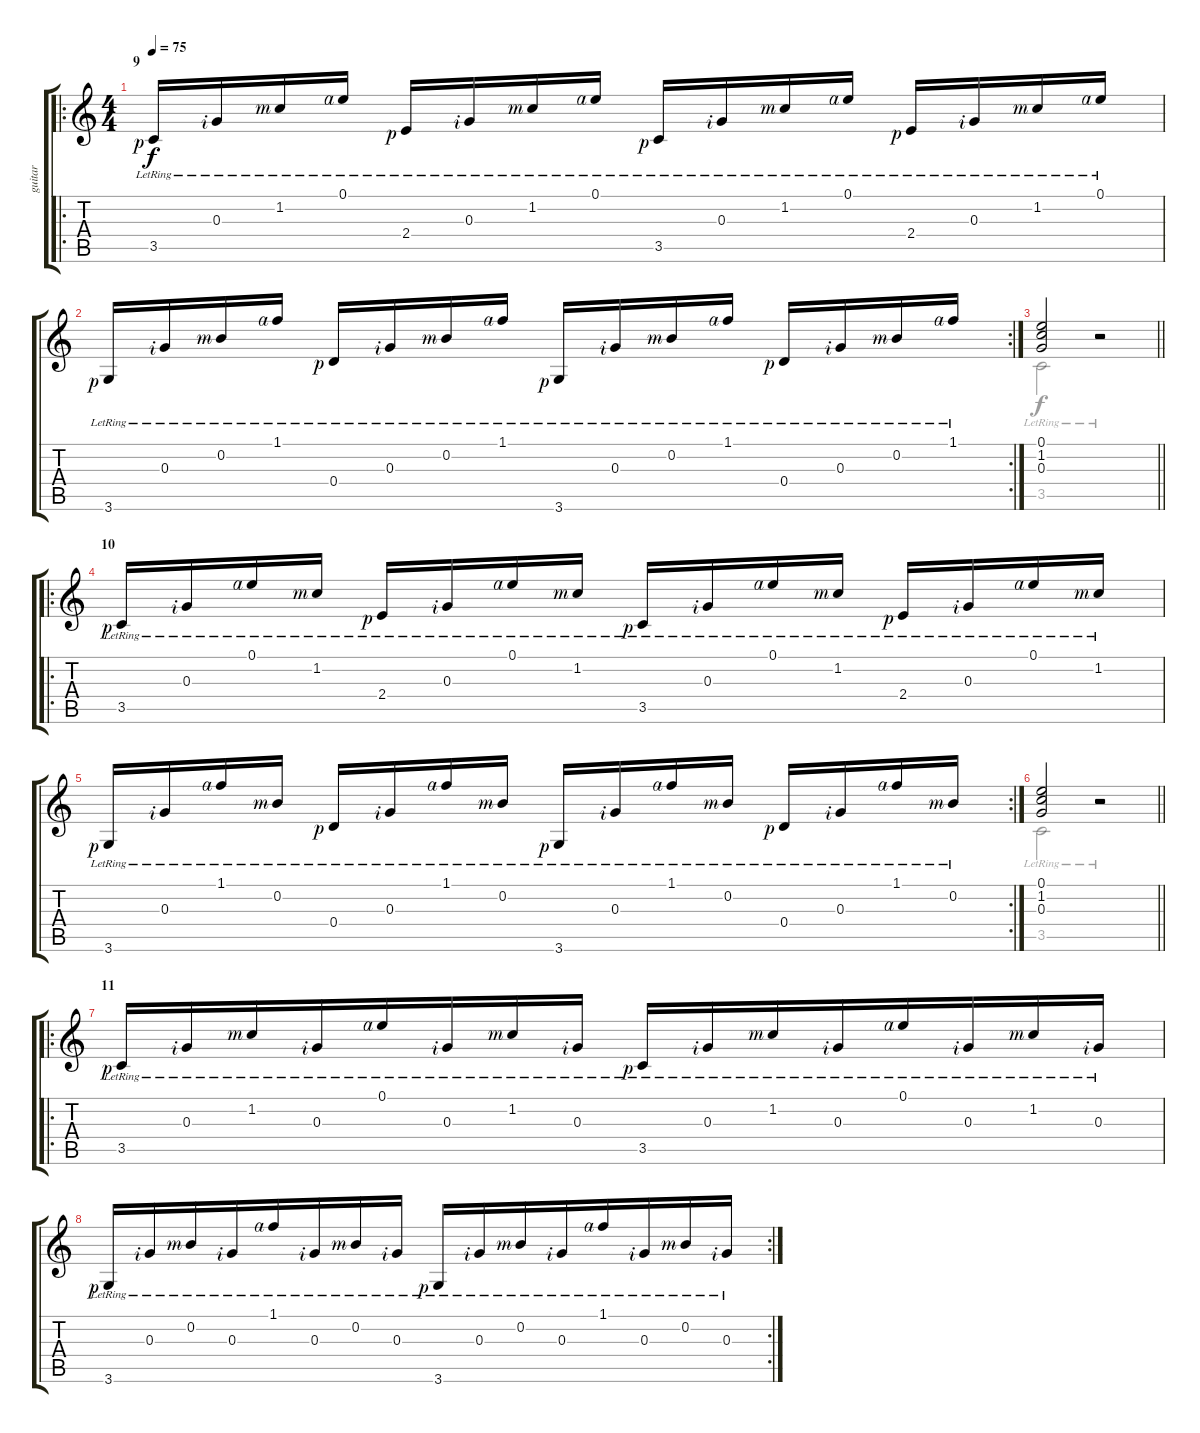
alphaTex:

\track ("guitar" "guitar") {instrument acousticguitarnylon}
\staff {score tabs}
\tuning (E4 B3 G3 D3 A2 E2) {hide}
\voice
\ro
\ts (4 4)
\section ("" "9")
\tempo 75
\clef g2
\ks c
3.5{lr rf 1}.16{dy f} 0.3{lr rf 2}.16 1.2{lr rf 3}.16 0.1{lr rf 4}.16 2.4{lr rf 1}.16{beam Up} 0.3{lr rf 2}.16{beam Up} 1.2{lr rf 3}.16{beam Up} 0.1{lr rf 4}.16{beam Up} 3.5{lr rf 1}.16 0.3{lr rf 2}.16 1.2{lr rf 3}.16 0.1{lr rf 4}.16 2.4{lr rf 1}.16{beam Up} 0.3{lr rf 2}.16{beam Up} 1.2{lr rf 3}.16{beam Up} 0.1{lr rf 4}.16{beam Up} |
\rc 2
3.6{lr rf 1}.16 0.3{lr rf 2}.16 0.2{lr rf 3}.16 1.1{lr rf 4}.16 0.4{lr rf 1}.16{beam Up} 0.3{lr rf 2}.16{beam Up} 0.2{lr rf 3}.16{beam Up} 1.1{lr rf 4}.16{beam Up} 3.6{lr rf 1}.16 0.3{lr rf 2}.16 0.2{lr rf 3}.16 1.1{lr rf 4}.16 0.4{lr rf 1}.16{beam Up} 0.3{lr rf 2}.16{beam Up} 0.2{lr rf 3}.16{beam Up} 1.1{lr rf 4}.16{beam Up} |
\barLineRight lightlight
(0.1 1.2 0.3).2 r.2 |
\ro
\section ("" "10")
3.5{lr rf 1}.16 0.3{lr rf 2}.16 0.1{lr rf 4}.16 1.2{lr rf 3}.16 2.4{lr rf 1}.16{beam Up} 0.3{lr rf 2}.16{beam Up} 0.1{lr rf 4}.16{beam Up} 1.2{lr rf 3}.16{beam Up} 3.5{lr rf 1}.16 0.3{lr rf 2}.16 0.1{lr rf 4}.16 1.2{lr rf 3}.16 2.4{lr rf 1}.16{beam Up} 0.3{lr rf 2}.16{beam Up} 0.1{lr rf 4}.16{beam Up} 1.2{lr rf 3}.16{beam Up} |
\rc 2
3.6{lr rf 1}.16 0.3{lr rf 2}.16 1.1{lr rf 4}.16 0.2{lr rf 3}.16 0.4{lr rf 1}.16{beam Up} 0.3{lr rf 2}.16{beam Up} 1.1{lr rf 4}.16{beam Up} 0.2{lr rf 3}.16{beam Up} 3.6{lr rf 1}.16 0.3{lr rf 2}.16 1.1{lr rf 4}.16 0.2{lr rf 3}.16 0.4{lr rf 1}.16{beam Up} 0.3{lr rf 2}.16{beam Up} 1.1{lr rf 4}.16{beam Up} 0.2{lr rf 3}.16{beam Up} |
\barLineRight lightlight
(0.1 1.2 0.3).2 r.2 |
\ro
\section ("" "11")
3.5{lr rf 1}.16 0.3{lr rf 2}.16 1.2{lr rf 3}.16 0.3{lr rf 2}.16{beam merge} 0.1{lr rf 4}.16{beam Up} 0.3{lr rf 2}.16{beam Up} 1.2{lr rf 3}.16{beam Up} 0.3{lr rf 2}.16{beam Up} 3.5{lr rf 1}.16 0.3{lr rf 2}.16 1.2{lr rf 3}.16 0.3{lr rf 2}.16{beam merge} 0.1{lr rf 4}.16{beam Up} 0.3{lr rf 2}.16{beam Up} 1.2{lr rf 3}.16{beam Up} 0.3{lr rf 2}.16{beam Up} |
\rc 2
3.6{lr rf 1}.16 0.3{lr rf 2}.16 0.2{lr rf 3}.16 0.3{lr rf 2}.16{beam merge} 1.1{lr rf 4}.16{beam Up} 0.3{lr rf 2}.16{beam Up} 0.2{lr rf 3}.16{beam Up} 0.3{lr rf 2}.16{beam Up} 3.6{lr rf 1}.16 0.3{lr rf 2}.16 0.2{lr rf 3}.16 0.3{lr rf 2}.16{beam merge} 1.1{lr rf 4}.16{beam Up} 0.3{lr rf 2}.16{beam Up} 0.2{lr rf 3}.16{beam Up} 0.3{lr rf 2}.16{beam Up}
\voice
\clef g2
\ottava regular
\simile none
\ks c
|
|
\barLineRight lightlight
3.5{lr}.2 r.2 |
|
|
\barLineRight lightlight
3.5{lr}.2 r.2 |
|
